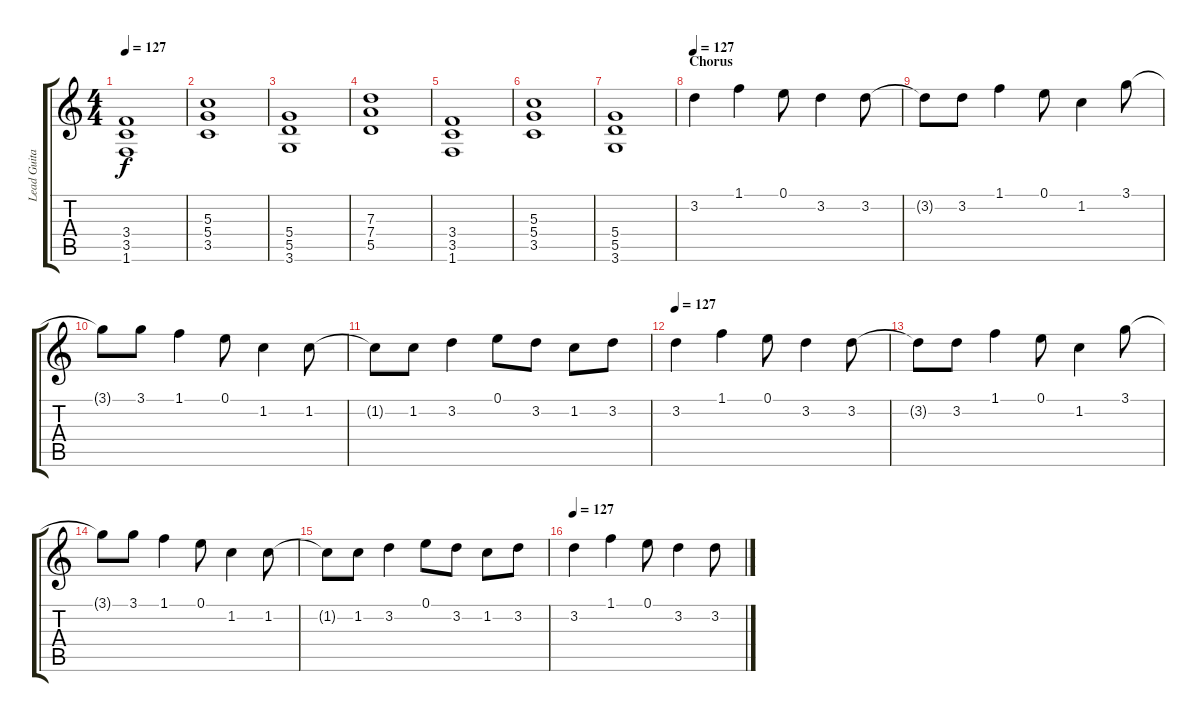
\track ("Lead Guitar" "Lead Guita") {instrument distortionguitar}
\staff {score tabs}
\tuning (E4 B3 G3 D3 A2 E2) {hide}
\ts (4 4)
\tempo 127
\clef g2
\ks c
(3.4 3.5 1.6).1{dy f} |
(5.3 5.4 3.5).1 |
(5.4 5.5 3.6).1 |
(7.3 7.4 5.5).1 |
(3.4 3.5 1.6).1 |
(5.3 5.4 3.5).1 |
(5.4 5.5 3.6).1 |
\section ("" "Chorus")
\tempo 127
3.2.4 1.1.4 0.1.8 3.2.4 3.2.8 |
3.2{t}.8 3.2.8 1.1.4 0.1.8 1.2.4 3.1.8 |
3.1{t}.8 3.1.8 1.1.4 0.1.8 1.2.4 1.2.8 |
1.2{t}.8 1.2.8 3.2.4 0.1.8 3.2.8 1.2.8 3.2.8 |
\tempo 127
3.2.4 1.1.4 0.1.8 3.2.4 3.2.8 |
3.2{t}.8 3.2.8 1.1.4 0.1.8 1.2.4 3.1.8 |
3.1{t}.8 3.1.8 1.1.4 0.1.8 1.2.4 1.2.8 |
1.2{t}.8 1.2.8 3.2.4 0.1.8 3.2.8 1.2.8 3.2.8 |
\tempo 127
3.2.4 1.1.4 0.1.8 3.2.4 3.2.8
